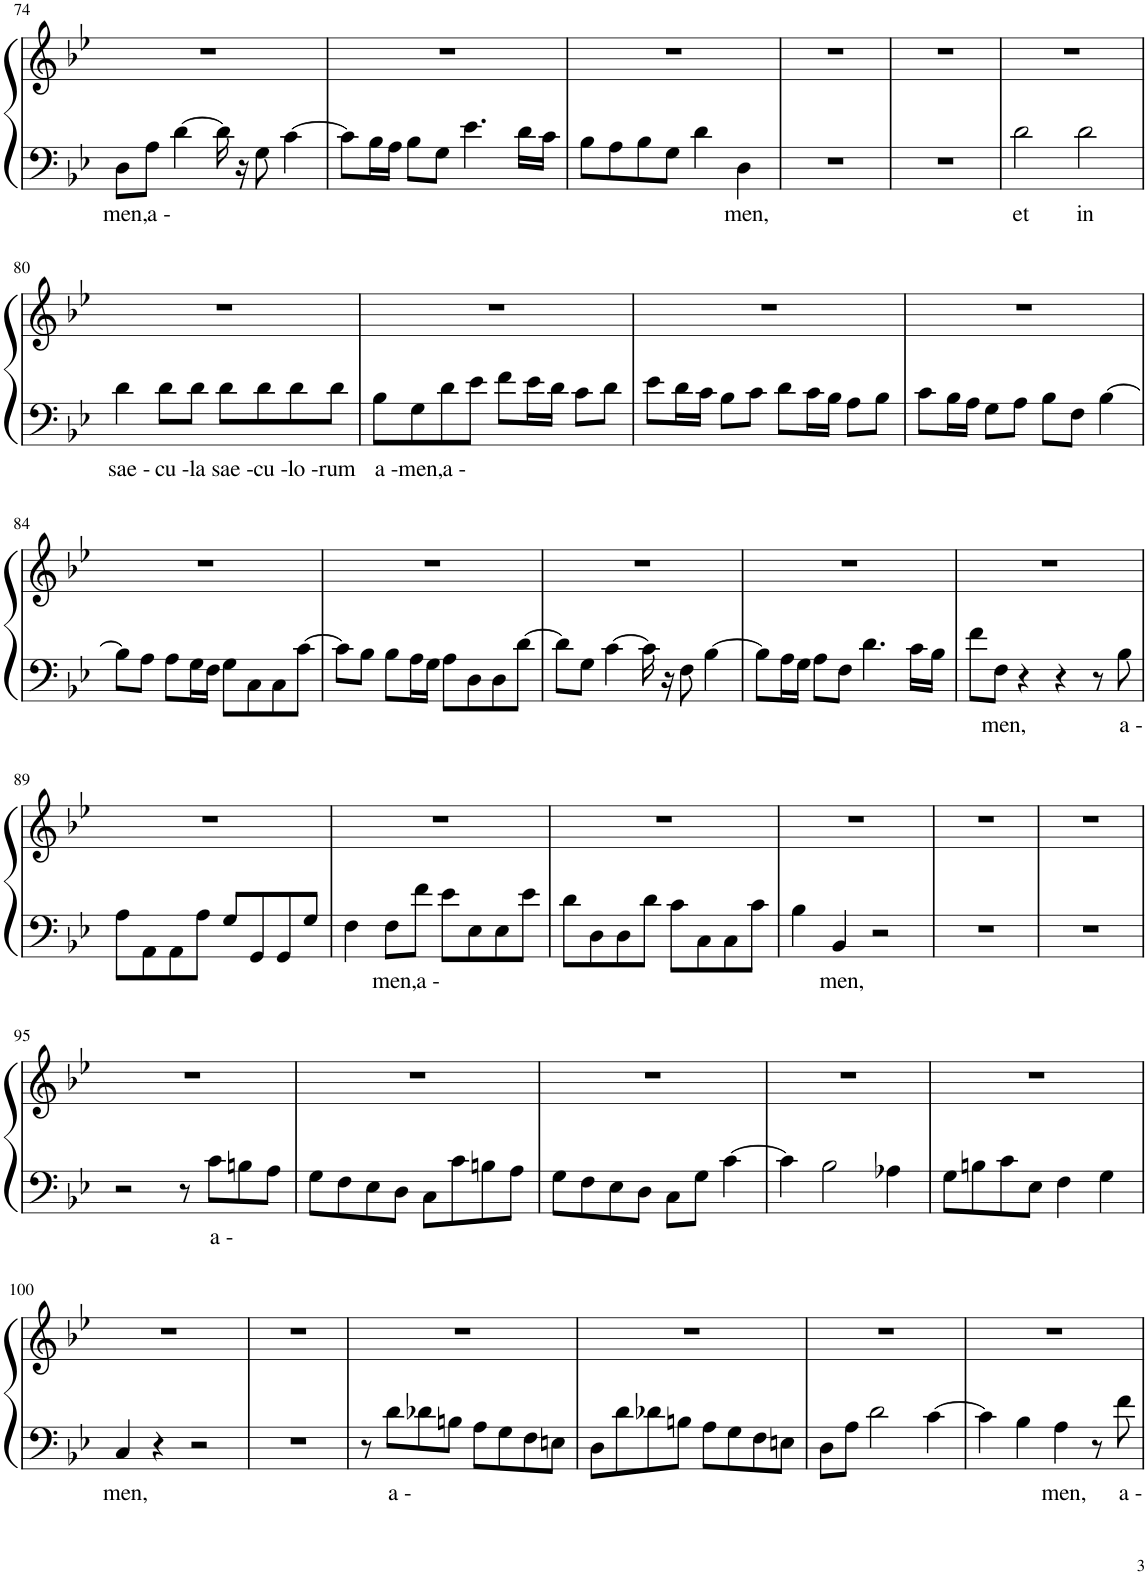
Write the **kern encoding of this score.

**kern	**text	**kern
*part1	*part1	*part1
*staff2	*staff2	*staff1
*I"Piano	*	*
*I'Pno.	*	*
!!LO:PB:g=z
*clefF4	*	*clefG2
*k[b-e-]	*	*k[b-e-]
*M4/4	*	*M4/4
*met(c)	*	*met(c)
=74	=74	=74
!	!LO:LY:b	!
8D\L	men,	1r
!	!LO:LY:b	!
8A\J	a -	.
[4d\	.	.
16d\]	.	.
16r	.	.
8G\	.	.
[4c\	.	.
=75	=75	=75
8c\L]	.	1r
16B-\L	.	.
16A\JJ	.	.
8B-\L	.	.
8G\J	.	.
4.e-\	.	.
16d\LL	.	.
16c\JJ	.	.
=76	=76	=76
8B-\L	.	1r
8A\	.	.
8B-\	.	.
8G\J	.	.
4d\	.	.
!	!LO:LY:b	!
4D\	men,	.
=77	=77	=77
1r	.	1r
=78	=78	=78
1r	.	1r
=79	=79	=79
!	!LO:LY:b	!
2d\	et	1r
!	!LO:LY:b	!
2d\	in	.
!!LO:LB:g=z
=80	=80	=80
!	!LO:LY:b	!
4d\	sae -	1r
!	!LO:LY:b	!
8d\L	cu -	.
!	!LO:LY:b	!
8d\J	la	.
!	!LO:LY:b	!
8d\L	sae -	.
!	!LO:LY:b	!
8d\	cu -	.
!	!LO:LY:b	!
8d\	lo -	.
!	!LO:LY:b	!
8d\J	rum	.
=81	=81	=81
!	!LO:LY:b	!
8B-\L	a -	1r
!	!LO:LY:b	!
8G\	men,	.
!	!LO:LY:b	!
8d\	a -	.
8e-\J	.	.
8f\L	.	.
16e-\L	.	.
16d\JJ	.	.
8c\L	.	.
8d\J	.	.
=82	=82	=82
8e-\L	.	1r
16d\L	.	.
16c\JJ	.	.
8B-\L	.	.
8c\J	.	.
8d\L	.	.
16c\L	.	.
16B-\JJ	.	.
8A\L	.	.
8B-\J	.	.
=83	=83	=83
8c\L	.	1r
16B-\L	.	.
16A\JJ	.	.
8G\L	.	.
8A\J	.	.
8B-\L	.	.
8F\J	.	.
[4B-\	.	.
!!LO:LB:g=z
=84	=84	=84
8B-\L]	.	1r
8A\J	.	.
8A\L	.	.
16G\L	.	.
16F\JJ	.	.
8G\L	.	.
8C\	.	.
8C\	.	.
[8c\J	.	.
=85	=85	=85
8c\L]	.	1r
8B-\J	.	.
8B-\L	.	.
16A\L	.	.
16G\JJ	.	.
8A\L	.	.
8D\	.	.
8D\	.	.
[8d\J	.	.
=86	=86	=86
8d\L]	.	1r
8G\J	.	.
[4c\	.	.
16c\]	.	.
16r	.	.
8F\	.	.
[4B-\	.	.
=87	=87	=87
8B-\L]	.	1r
16A\L	.	.
16G\JJ	.	.
8A\L	.	.
8F\J	.	.
4.d\	.	.
16c\LL	.	.
16B-\JJ	.	.
=88	=88	=88
8f\L	.	1r
!	!LO:LY:b	!
8F\J	men,	.
4r	.	.
4r	.	.
8r	.	.
!	!LO:LY:b	!
8B-\	a -	.
!!LO:LB:g=z
=89	=89	=89
8A\L	.	1r
8AA\	.	.
8AA\	.	.
8A\J	.	.
8G/L	.	.
8GG/	.	.
8GG/	.	.
8G/J	.	.
=90	=90	=90
4F\	.	1r
!	!LO:LY:b	!
8F\L	men,	.
!	!LO:LY:b	!
8f\J	a -	.
8e-\L	.	.
8E-\	.	.
8E-\	.	.
8e-\J	.	.
=91	=91	=91
8d\L	.	1r
8D\	.	.
8D\	.	.
8d\J	.	.
8c\L	.	.
8C\	.	.
8C\	.	.
8c\J	.	.
=92	=92	=92
4B-\	.	1r
!	!LO:LY:b	!
4BB-/	men,	.
2r	.	.
=93	=93	=93
1r	.	1r
=94	=94	=94
1r	.	1r
!!LO:LB:g=z
=95	=95	=95
2r	.	1r
8r	.	.
!	!LO:LY:b	!
8c\L	a -	.
8Bn\	.	.
8A\J	.	.
=96	=96	=96
8G\L	.	1r
8F\	.	.
8E-\	.	.
8D\J	.	.
8C\L	.	.
8c\	.	.
8Bn\	.	.
8A\J	.	.
=97	=97	=97
8G\L	.	1r
8F\	.	.
8E-\	.	.
8D\J	.	.
8C\L	.	.
8G\J	.	.
[4c\	.	.
=98	=98	=98
4c\]	.	1r
2B-\	.	.
4A-X\	.	.
=99	=99	=99
8G\L	.	1r
8Bn\	.	.
8c\	.	.
8E-\J	.	.
4F\	.	.
4G\	.	.
!!LO:LB:g=z
=100	=100	=100
!	!LO:LY:b	!
4C/	men,	1r
4r	.	.
2r	.	.
=101	=101	=101
1r	.	1r
=102	=102	=102
8r	.	1r
!	!LO:LY:b	!
8d\L	a -	.
8d-X\	.	.
8Bn\J	.	.
8A\L	.	.
8G\	.	.
8F\	.	.
8En\J	.	.
=103	=103	=103
8D\L	.	1r
8d\	.	.
8d-X\	.	.
8Bn\J	.	.
8A\L	.	.
8G\	.	.
8F\	.	.
8En\J	.	.
=104	=104	=104
8D\L	.	1r
8A\J	.	.
2d\	.	.
[4c\	.	.
=105	=105	=105
4c\]	.	1r
4B-\	.	.
!	!LO:LY:b	!
4A\	men,	.
8r	.	.
!	!LO:LY:b	!
8f\	a -	.
=	=	=
*-	*-	*-
